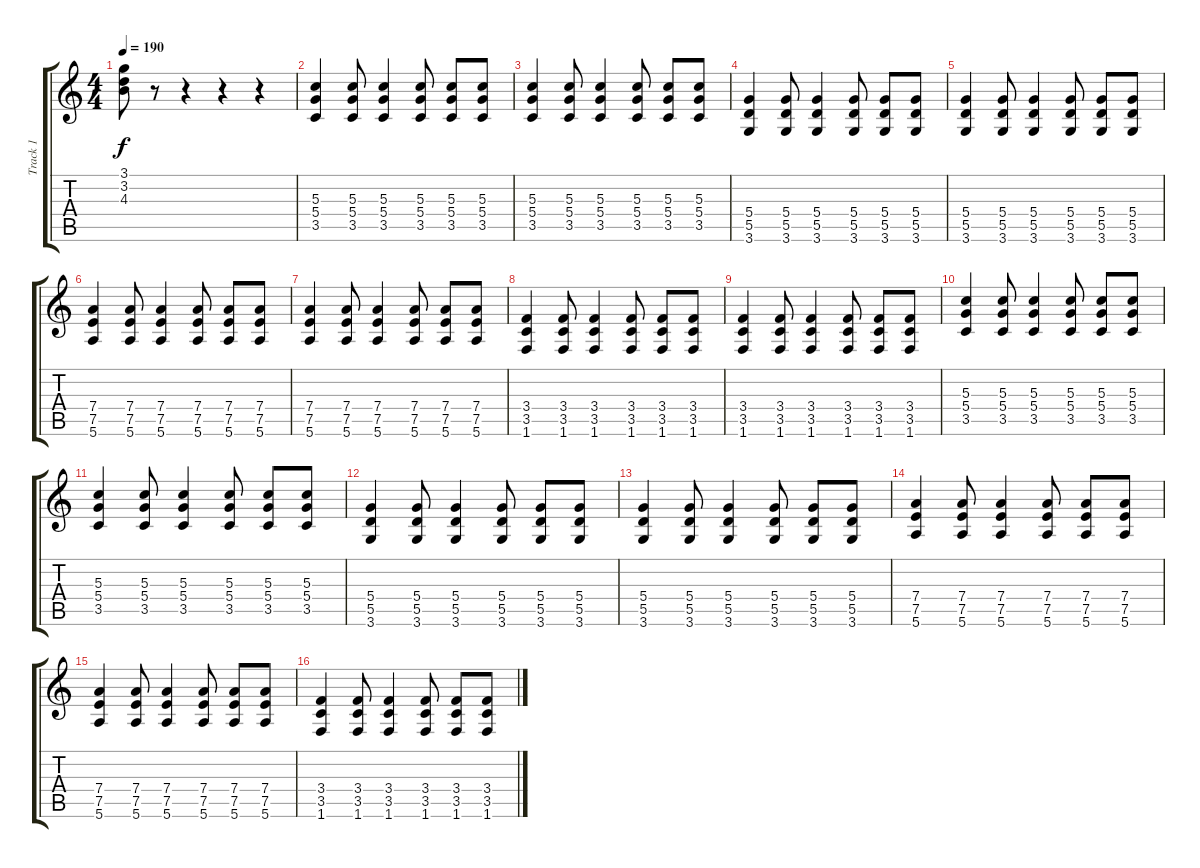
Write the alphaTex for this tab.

\track ("Track 1" "Track 1") {instrument electricguitarclean}
\staff {score tabs}
\tuning (E4 B3 G3 D3 A2 E2) {hide}
\ts (4 4)
\tempo 190
\clef g2
\ks c
(3.1 3.2 4.3).8{dy f} r.8 r.4 r.4 r.4 |
(5.3 5.4 3.5).4{instrument distortionguitar} (5.3 5.4 3.5).8 (5.3 5.4 3.5).4 (5.3 5.4 3.5).8 (5.3 5.4 3.5).8 (5.3 5.4 3.5).8 |
(5.3 5.4 3.5).4 (5.3 5.4 3.5).8 (5.3 5.4 3.5).4 (5.3 5.4 3.5).8 (5.3 5.4 3.5).8 (5.3 5.4 3.5).8 |
(5.4 5.5 3.6).4 (5.4 5.5 3.6).8 (5.4 5.5 3.6).4 (5.4 5.5 3.6).8 (5.4 5.5 3.6).8 (5.4 5.5 3.6).8 |
(5.4 5.5 3.6).4 (5.4 5.5 3.6).8 (5.4 5.5 3.6).4 (5.4 5.5 3.6).8 (5.4 5.5 3.6).8 (5.4 5.5 3.6).8 |
(7.4 7.5 5.6).4 (7.4 7.5 5.6).8 (7.4 7.5 5.6).4 (7.4 7.5 5.6).8 (7.4 7.5 5.6).8 (7.4 7.5 5.6).8 |
(7.4 7.5 5.6).4 (7.4 7.5 5.6).8 (7.4 7.5 5.6).4 (7.4 7.5 5.6).8 (7.4 7.5 5.6).8 (7.4 7.5 5.6).8 |
(3.4 3.5 1.6).4 (3.4 3.5 1.6).8 (3.4 3.5 1.6).4 (3.4 3.5 1.6).8 (3.4 3.5 1.6).8 (3.4 3.5 1.6).8 |
(3.4 3.5 1.6).4 (3.4 3.5 1.6).8 (3.4 3.5 1.6).4 (3.4 3.5 1.6).8 (3.4 3.5 1.6).8 (3.4 3.5 1.6).8 |
(5.3 5.4 3.5).4 (5.3 5.4 3.5).8 (5.3 5.4 3.5).4 (5.3 5.4 3.5).8 (5.3 5.4 3.5).8 (5.3 5.4 3.5).8 |
(5.3 5.4 3.5).4 (5.3 5.4 3.5).8 (5.3 5.4 3.5).4 (5.3 5.4 3.5).8 (5.3 5.4 3.5).8 (5.3 5.4 3.5).8 |
(5.4 5.5 3.6).4 (5.4 5.5 3.6).8 (5.4 5.5 3.6).4 (5.4 5.5 3.6).8 (5.4 5.5 3.6).8 (5.4 5.5 3.6).8 |
(5.4 5.5 3.6).4 (5.4 5.5 3.6).8 (5.4 5.5 3.6).4 (5.4 5.5 3.6).8 (5.4 5.5 3.6).8 (5.4 5.5 3.6).8 |
(7.4 7.5 5.6).4 (7.4 7.5 5.6).8 (7.4 7.5 5.6).4 (7.4 7.5 5.6).8 (7.4 7.5 5.6).8 (7.4 7.5 5.6).8 |
(7.4 7.5 5.6).4 (7.4 7.5 5.6).8 (7.4 7.5 5.6).4 (7.4 7.5 5.6).8 (7.4 7.5 5.6).8 (7.4 7.5 5.6).8 |
(3.4 3.5 1.6).4 (3.4 3.5 1.6).8 (3.4 3.5 1.6).4 (3.4 3.5 1.6).8 (3.4 3.5 1.6).8 (3.4 3.5 1.6).8
